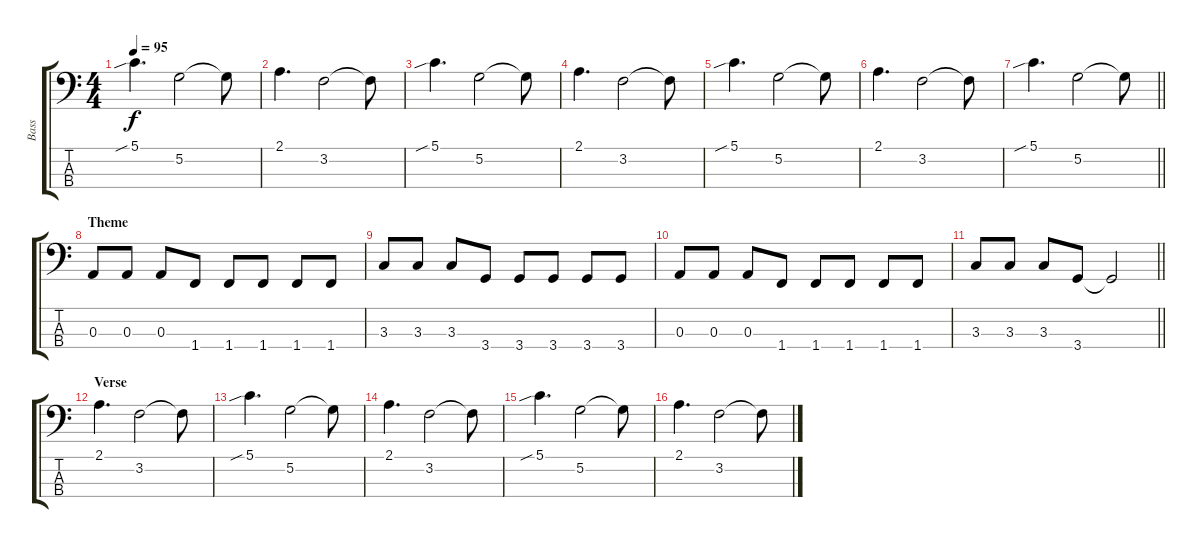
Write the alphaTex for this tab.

\track ("Bass" "Bass") {instrument electricbasspick}
\staff {score tabs}
\tuning (G2 D2 A1 E1) {hide}
\ts (4 4)
\tempo 95
\clef f4
\ks c
5.1{sib}.4{d dy f} 5.2.2 5.2{t}.8 |
2.1.4{d} 3.2.2 3.2{t}.8 |
5.1{sib}.4{d} 5.2.2 5.2{t}.8 |
2.1.4{d} 3.2.2 3.2{t}.8 |
5.1{sib}.4{d} 5.2.2 5.2{t}.8 |
2.1.4{d} 3.2.2 3.2{t}.8 |
\barLineRight lightlight
5.1{sib}.4{d} 5.2.2 5.2{t}.8 |
\section ("" "Theme")
0.3.8 0.3.8 0.3.8 1.4.8 1.4.8 1.4.8 1.4.8 1.4.8 |
3.3.8 3.3.8 3.3.8 3.4.8 3.4.8 3.4.8 3.4.8 3.4.8 |
0.3.8 0.3.8 0.3.8 1.4.8 1.4.8 1.4.8 1.4.8 1.4.8 |
\barLineRight lightlight
3.3.8 3.3.8 3.3.8 3.4.8 3.4{t}.2 |
\section ("" "Verse")
2.1.4{d} 3.2.2 3.2{t}.8 |
5.1{sib}.4{d} 5.2.2 5.2{t}.8 |
2.1.4{d} 3.2.2 3.2{t}.8 |
5.1{sib}.4{d} 5.2.2 5.2{t}.8 |
2.1.4{d} 3.2.2 3.2{t}.8
